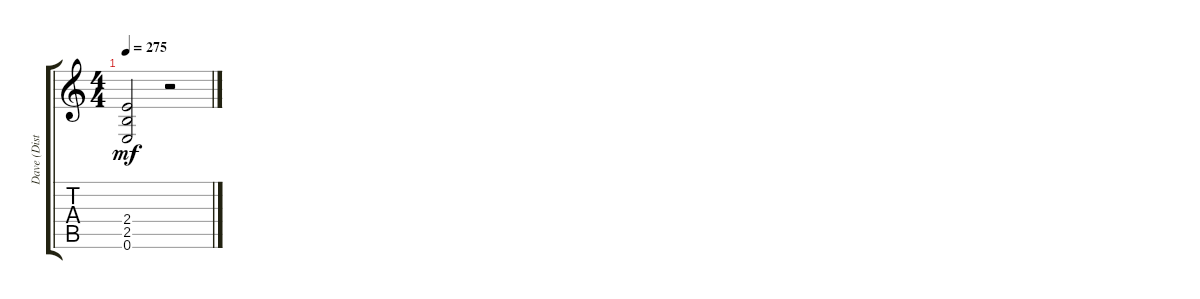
\track ("Dave (Disto Gtr)" "Dave (Dist") {instrument distortionguitar}
\staff {score tabs}
\tuning (E4 B3 G3 D3 A2 E2) {hide}
\ts (4 4)
\tempo 275
\clef g2
\ks c
(2.4 2.5 0.6).2{dy mf} r.2
